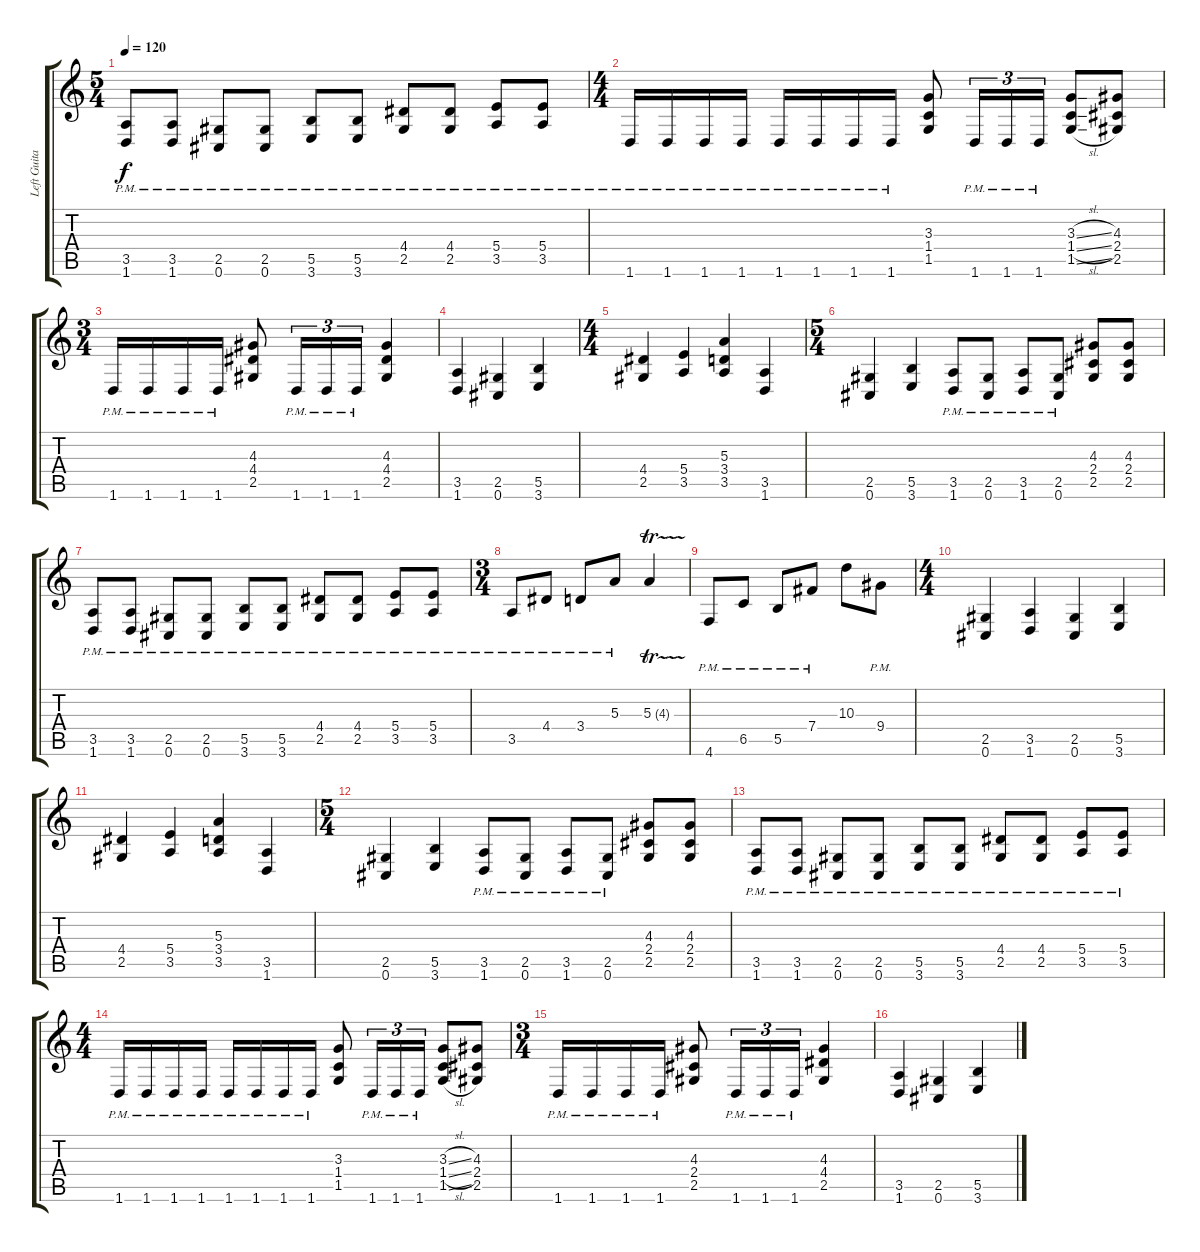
\track ("Left Guitar" "Left Guita") {instrument distortionguitar}
\staff {score tabs}
\tuning (Db4 Ab3 E3 B2 Gb2 Db2) {hide}
\ts (5 4)
\tempo 120
\clef g2
\ks c
(3.5{pm} 1.6{pm}).8{dy f} (3.5{pm} 1.6{pm}).8 (2.5{pm} 0.6{pm}).8 (2.5{pm} 0.6{pm}).8 (5.5{pm} 3.6{pm}).8 (5.5{pm} 3.6{pm}).8 (4.4{pm} 2.5{pm}).8 (4.4{pm} 2.5{pm}).8 (5.4{pm} 3.5{pm}).8 (5.4{pm} 3.5{pm}).8 |
\ts (4 4)
1.6{pm}.16 1.6{pm}.16 1.6{pm}.16 1.6{pm}.16 1.6{pm}.16 1.6{pm}.16 1.6{pm}.16 1.6{pm}.16 (3.3 1.4 1.5).8 1.6{pm}.16{tu (3 2)} 1.6{pm}.16{tu (3 2)} 1.6{pm}.16{tu (3 2)} (3.3{sl} 1.4{sl} 1.5{sl}).8 (4.3 2.4 2.5).8 |
\ts (3 4)
1.6{pm}.16 1.6{pm}.16 1.6{pm}.16 1.6{pm}.16 (4.3 4.4 2.5).8 1.6{pm}.16{tu (3 2)} 1.6{pm}.16{tu (3 2)} 1.6{pm}.16{tu (3 2)} (4.3 4.4 2.5).4 |
(3.5 1.6).4 (2.5 0.6).4 (5.5 3.6).4 |
\ts (4 4)
(4.4 2.5).4 (5.4 3.5).4 (5.3 3.4 3.5).4 (3.5 1.6).4 |
\ts (5 4)
(2.5 0.6).4 (5.5 3.6).4 (3.5{pm} 1.6{pm}).8 (2.5{pm} 0.6{pm}).8 (3.5{pm} 1.6{pm}).8 (2.5{pm} 0.6{pm}).8 (4.3 2.4 2.5).8 (4.3 2.4 2.5).8 |
(3.5{pm} 1.6{pm}).8 (3.5{pm} 1.6{pm}).8 (2.5{pm} 0.6{pm}).8 (2.5{pm} 0.6{pm}).8 (5.5{pm} 3.6{pm}).8 (5.5{pm} 3.6{pm}).8 (4.4{pm} 2.5{pm}).8 (4.4{pm} 2.5{pm}).8 (5.4{pm} 3.5{pm}).8 (5.4{pm} 3.5{pm}).8 |
\ts (3 4)
3.5{pm}.8 4.4{pm}.8 3.4{pm}.8 5.3{pm}.8 5.3{tr (4 32)}.4 |
4.6{pm}.8 6.5{pm}.8 5.5{pm}.8 7.4{pm}.8 10.3.8 9.4{pm}.8 |
\ts (4 4)
(2.5 0.6).4 (3.5 1.6).4 (2.5 0.6).4 (5.5 3.6).4 |
(4.4 2.5).4 (5.4 3.5).4 (5.3 3.4 3.5).4 (3.5 1.6).4 |
\ts (5 4)
(2.5 0.6).4 (5.5 3.6).4 (3.5{pm} 1.6{pm}).8 (2.5{pm} 0.6{pm}).8 (3.5{pm} 1.6{pm}).8 (2.5{pm} 0.6{pm}).8 (4.3 2.4 2.5).8 (4.3 2.4 2.5).8 |
(3.5{pm} 1.6{pm}).8 (3.5{pm} 1.6{pm}).8 (2.5{pm} 0.6{pm}).8 (2.5{pm} 0.6{pm}).8 (5.5{pm} 3.6{pm}).8 (5.5{pm} 3.6{pm}).8 (4.4{pm} 2.5{pm}).8 (4.4{pm} 2.5{pm}).8 (5.4{pm} 3.5{pm}).8 (5.4{pm} 3.5{pm}).8 |
\ts (4 4)
1.6{pm}.16 1.6{pm}.16 1.6{pm}.16 1.6{pm}.16 1.6{pm}.16 1.6{pm}.16 1.6{pm}.16 1.6{pm}.16 (3.3 1.4 1.5).8 1.6{pm}.16{tu (3 2)} 1.6{pm}.16{tu (3 2)} 1.6{pm}.16{tu (3 2)} (3.3{sl} 1.4{sl} 1.5{sl}).8 (4.3 2.4 2.5).8 |
\ts (3 4)
1.6{pm}.16 1.6{pm}.16 1.6{pm}.16 1.6{pm}.16 (4.3 2.4 2.5).8 1.6{pm}.16{tu (3 2)} 1.6{pm}.16{tu (3 2)} 1.6{pm}.16{tu (3 2)} (4.3 4.4 2.5).4 |
(3.5 1.6).4 (2.5 0.6).4 (5.5 3.6).4
